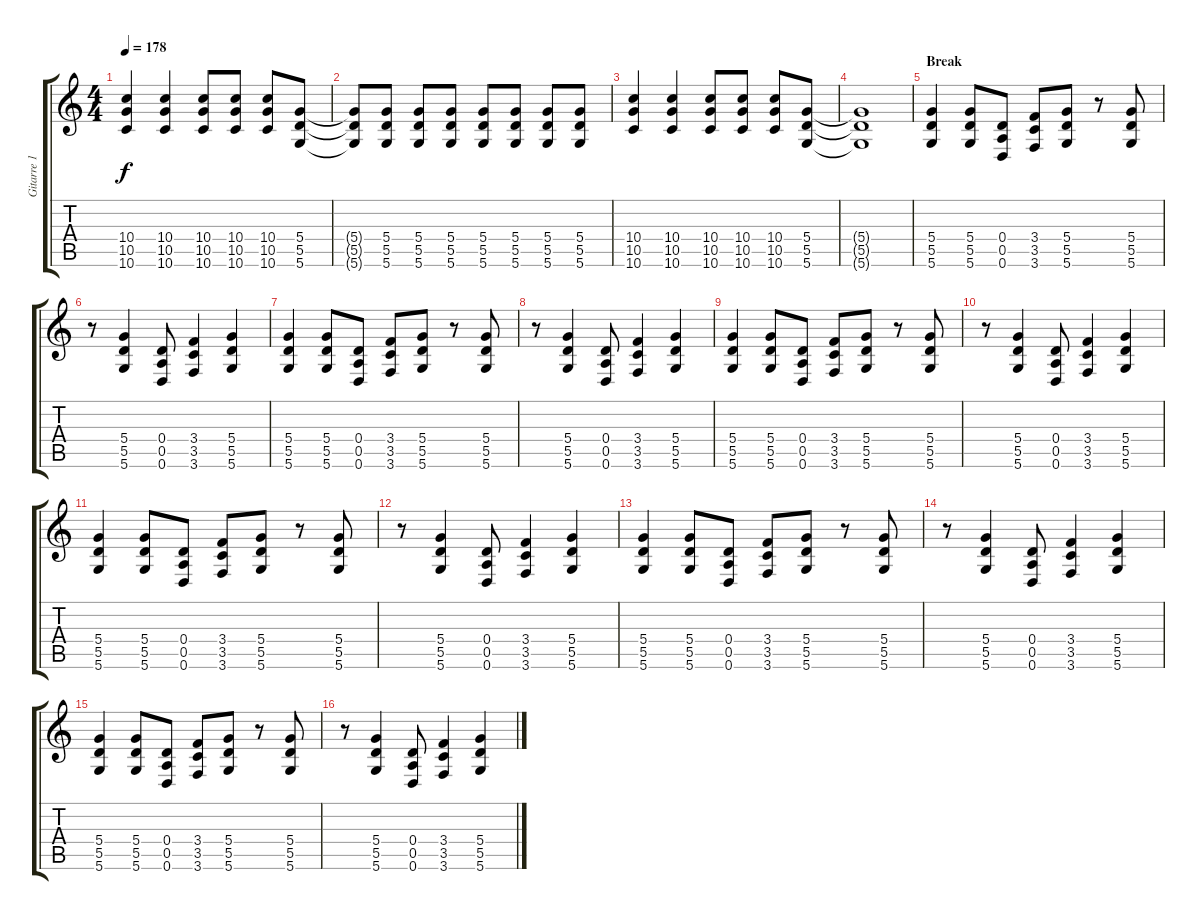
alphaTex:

\track ("Gitarre 1" "Gitarre 1") {instrument distortionguitar}
\staff {score tabs}
\tuning (E4 B3 G3 D3 A2 D2) {hide}
\ts (4 4)
\tempo 178
\clef g2
\ks c
(10.4 10.5 10.6).4{dy f} (10.4 10.5 10.6).4 (10.4 10.5 10.6).8 (10.4 10.5 10.6).8 (10.4 10.5 10.6).8 (5.4 5.5 5.6).8 |
(5.4{t} 5.5{t} 5.6{t}).8 (5.4 5.5 5.6).8 (5.4 5.5 5.6).8 (5.4 5.5 5.6).8 (5.4 5.5 5.6).8 (5.4 5.5 5.6).8 (5.4 5.5 5.6).8 (5.4 5.5 5.6).8 |
(10.4 10.5 10.6).4 (10.4 10.5 10.6).4 (10.4 10.5 10.6).8 (10.4 10.5 10.6).8 (10.4 10.5 10.6).8 (5.4 5.5 5.6).8 |
(5.4{t} 5.5{t} 5.6{t}).1 |
\section ("" "Break")
(5.4 5.5 5.6).4 (5.4 5.5 5.6).8 (0.4 0.5 0.6).8 (3.4 3.5 3.6).8 (5.4 5.5 5.6).8 r.8 (5.4 5.5 5.6).8 |
r.8 (5.4 5.5 5.6).4 (0.4 0.5 0.6).8 (3.4 3.5 3.6).4 (5.4 5.5 5.6).4 |
(5.4 5.5 5.6).4 (5.4 5.5 5.6).8 (0.4 0.5 0.6).8 (3.4 3.5 3.6).8 (5.4 5.5 5.6).8 r.8 (5.4 5.5 5.6).8 |
r.8 (5.4 5.5 5.6).4 (0.4 0.5 0.6).8 (3.4 3.5 3.6).4 (5.4 5.5 5.6).4 |
(5.4 5.5 5.6).4 (5.4 5.5 5.6).8 (0.4 0.5 0.6).8 (3.4 3.5 3.6).8 (5.4 5.5 5.6).8 r.8 (5.4 5.5 5.6).8 |
r.8 (5.4 5.5 5.6).4 (0.4 0.5 0.6).8 (3.4 3.5 3.6).4 (5.4 5.5 5.6).4 |
(5.4 5.5 5.6).4 (5.4 5.5 5.6).8 (0.4 0.5 0.6).8 (3.4 3.5 3.6).8 (5.4 5.5 5.6).8 r.8 (5.4 5.5 5.6).8 |
r.8 (5.4 5.5 5.6).4 (0.4 0.5 0.6).8 (3.4 3.5 3.6).4 (5.4 5.5 5.6).4 |
(5.4 5.5 5.6).4 (5.4 5.5 5.6).8 (0.4 0.5 0.6).8 (3.4 3.5 3.6).8 (5.4 5.5 5.6).8 r.8 (5.4 5.5 5.6).8 |
r.8 (5.4 5.5 5.6).4 (0.4 0.5 0.6).8 (3.4 3.5 3.6).4 (5.4 5.5 5.6).4 |
(5.4 5.5 5.6).4 (5.4 5.5 5.6).8 (0.4 0.5 0.6).8 (3.4 3.5 3.6).8 (5.4 5.5 5.6).8 r.8 (5.4 5.5 5.6).8 |
r.8 (5.4 5.5 5.6).4 (0.4 0.5 0.6).8 (3.4 3.5 3.6).4 (5.4 5.5 5.6).4
